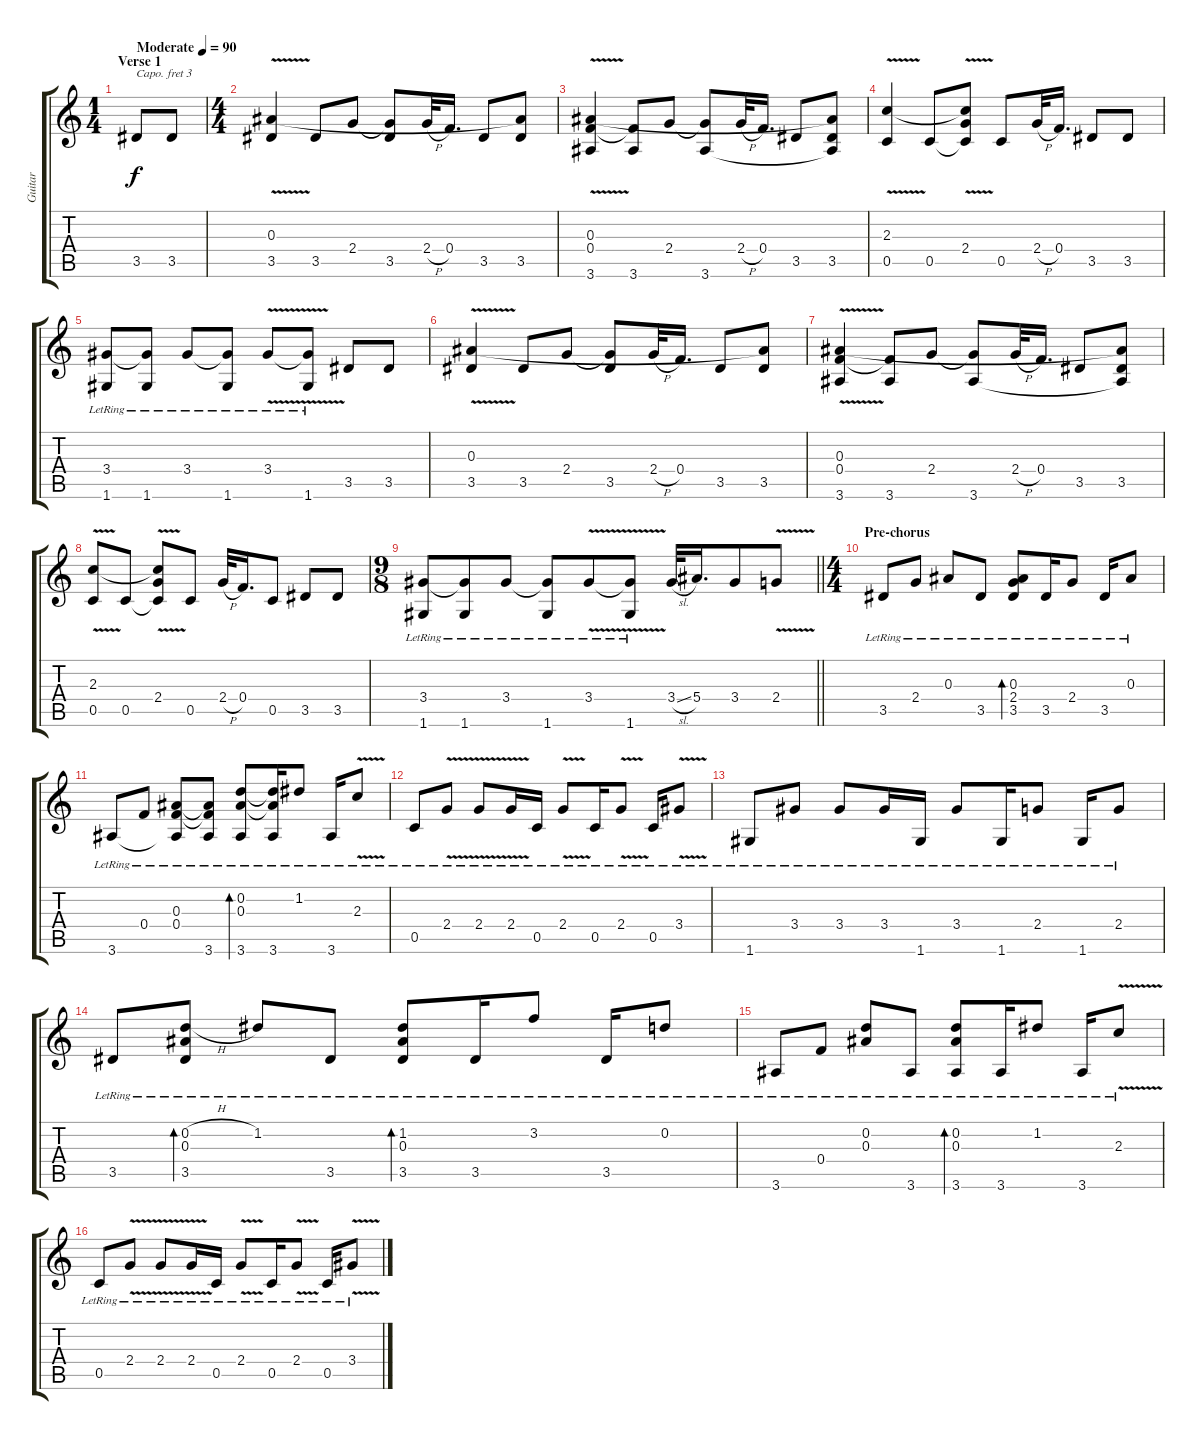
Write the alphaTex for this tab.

\track ("Guitar" "Guitar") {instrument acousticguitarsteel}
\staff {score tabs}
\capo 3
\tuning (E4 B3 G3 D3 A2 E2) {hide}
\ts (1 4)
\section ("" "Verse 1")
\tempo (90 "Moderate")
\clef g2
\ks c
3.5.8{dy f instrument acousticguitarsteel} 3.5.8 |
\ts (4 4)
(0.3 3.5{v}).4 3.5.8 2.4.8 (2.4{t} 3.5).8 2.4{h}.32 0.4.16{d} 3.5.8 (0.3{t} 3.5).8 |
(0.3 0.4 3.6{v}).4 (0.4{t} 3.6).8 2.4.8 (2.4{t} 3.6).8 2.4{h}.32 0.4.16{d} 3.5.8 (0.3{t} 3.5 3.6{t}).8 |
(2.3{v} 0.5).4 0.5.8 (2.3{t} 2.4 0.5{t}).8 0.5.8 2.4{h}.32 0.4.16{d} 3.5.8 3.5.8 |
(3.4{lr} 1.6{lr}).8 (3.4{t} 1.6{lr}).8 3.4{lr}.8 (3.4{t} 1.6{lr}).8 3.4{v lr}.8 (3.4{t} 1.6{lr}).8 3.5.8 3.5.8 |
(0.3 3.5{v}).4 3.5.8 2.4.8 (2.4{t} 3.5).8 2.4{h}.32 0.4.16{d} 3.5.8 (0.3{t} 3.5).8 |
(0.3 0.4 3.6{v}).4 (0.4{t} 3.6).8 2.4.8 (2.4{t} 3.6).8 2.4{h}.32 0.4.16{d} 3.5.8 (0.3{t} 3.5 3.6{t}).8 |
(2.3{v} 0.5).8 0.5.8 (2.3{t} 2.4 0.5{t}).8 0.5.8 2.4{h}.32 0.4.16{d} 0.5.8 3.5.8 3.5.8 |
\ts (9 8)
\barLineRight lightlight
(3.4{lr} 1.6{lr}).8 (3.4{t} 1.6{lr}).8 3.4{lr}.8 (3.4{t} 1.6{lr}).8 3.4{v lr}.8 (3.4{t} 1.6{lr}).8 3.4{sl}.32 5.4.16{d} 3.4.8 2.4{v}.8 |
\ts (4 4)
\section ("" "Pre-chorus")
3.5{lr}.8 2.4{lr}.8 0.3{lr}.8 3.5{lr}.8 (0.3{lr} 2.4{lr} 3.5{lr}).8{bd 120} 3.5{lr}.16 2.4{lr}.8 3.5{lr}.16 0.3{lr}.8 |
3.6{lr}.8 0.4{lr}.8 (0.3{lr} 0.4{lr} 3.6{t}).8 (0.3{t} 0.4{t} 3.6{lr}).8 (0.2{lr} 0.3{lr} 3.6{lr}).8{bd 120} (0.2{t} 0.3{t} 3.6{lr}).16 1.2{lr}.8 3.6{lr}.16 2.3{v lr}.8 |
0.5{lr}.8 2.4{v lr}.8 2.4{v lr}.8 2.4{v lr}.16 0.5{lr}.16 2.4{v lr}.8 0.5{lr}.16 2.4{v lr}.8 0.5{lr}.16 3.4{v lr}.8 |
1.6{lr}.8 3.4{lr}.8 3.4{lr}.8 3.4{lr}.16 1.6{lr}.16 3.4{lr}.8 1.6{lr}.16 2.4{lr}.8 1.6{lr}.16 2.4{lr}.8 |
3.5{lr}.8 (0.2{h lr} 0.3{lr} 3.5{lr}).8{bd 120} 1.2{lr}.8 3.5{lr}.8 (1.2{lr} 0.3{lr} 3.5{lr}).8{bd 120} 3.5{lr}.16 3.2{lr}.8 3.5{lr}.16 0.2{lr}.8 |
3.6{lr}.8 0.4{lr}.8 (0.2{lr} 0.3{lr}).8 3.6{lr}.8 (0.2{lr} 0.3{lr} 3.6{lr}).8{bd 120} 3.6{lr}.16 1.2{lr}.8 3.6{lr}.16 2.3{v lr}.8 |
0.5{lr}.8 2.4{v lr}.8 2.4{v lr}.8 2.4{v lr}.16 0.5{lr}.16 2.4{v lr}.8 0.5{lr}.16 2.4{v lr}.8 0.5{lr}.16 3.4{v lr}.8
